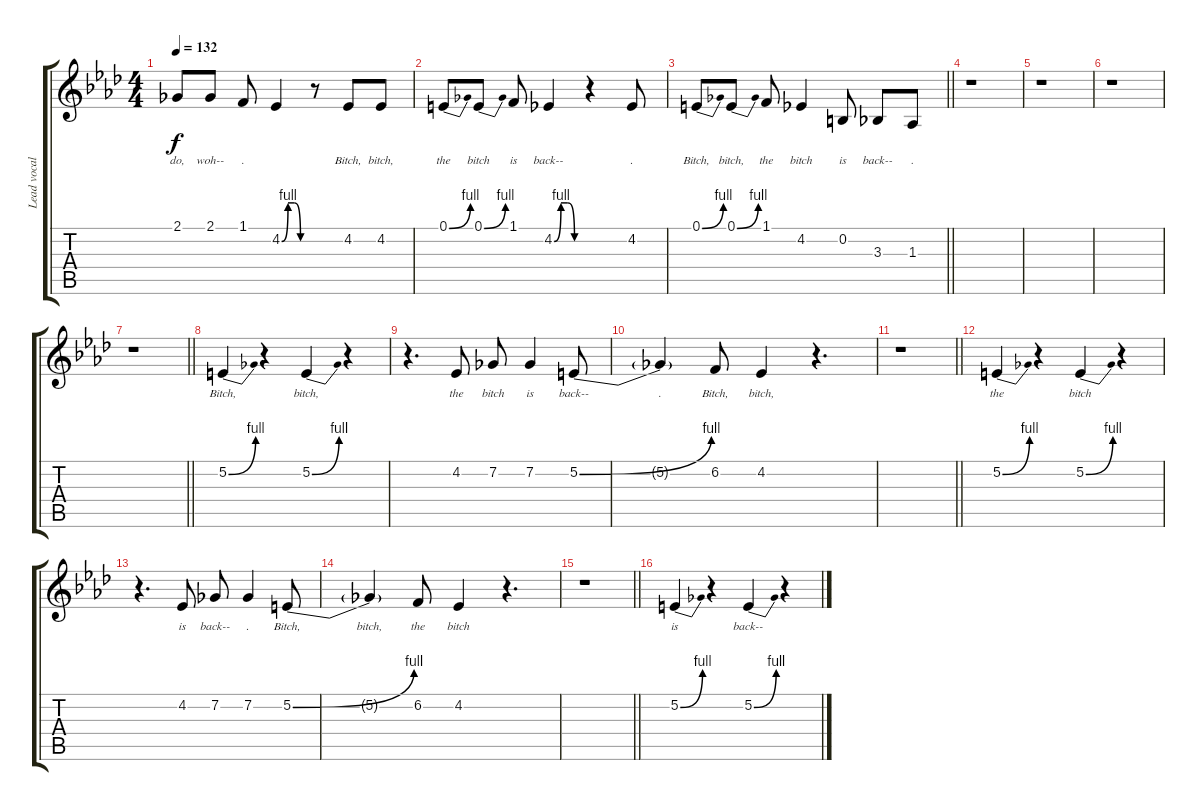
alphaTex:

\track ("Lead vocal - Elton John" "Lead vocal") {instrument altosax}
\staff {score tabs}
\tuning (E4 B3 G3 D3 A2 E2) {hide}
\ts (4 4)
\tempo 132
\clef g2
\ks ab
2.1.8{lyrics (0 "do,") lyrics (1 "") lyrics (2 "") lyrics (3 "") lyrics (4 "") dy f} 2.1.8{lyrics (0 "woh--") lyrics (1 "") lyrics (2 "") lyrics (3 "") lyrics (4 "")} 1.1.8{lyrics (0 ".") lyrics (1 "") lyrics (2 "") lyrics (3 "") lyrics (4 "")} 4.2{be (custom 0 0 15 4 30 4 45 0 60 0)}.4{lyrics (0 "") lyrics (1 "") lyrics (2 "") lyrics (3 "") lyrics (4 "")} r.8 4.2.8{lyrics (0 "Bitch,") lyrics (1 "") lyrics (2 "") lyrics (3 "") lyrics (4 "")} 4.2.8{lyrics (0 "bitch,") lyrics (1 "") lyrics (2 "") lyrics (3 "") lyrics (4 "")} |
0.1{be (bend 0 0 60 4)}.8{lyrics (0 "the") lyrics (1 "") lyrics (2 "") lyrics (3 "") lyrics (4 "")} 0.1{be (bend 0 0 60 4)}.8{lyrics (0 "bitch") lyrics (1 "") lyrics (2 "") lyrics (3 "") lyrics (4 "")} 1.1.8{lyrics (0 "is") lyrics (1 "") lyrics (2 "") lyrics (3 "") lyrics (4 "")} 4.2{be (custom 0 0 15 4 30 4 45 0 60 0)}.4{lyrics (0 "back--") lyrics (1 "") lyrics (2 "") lyrics (3 "") lyrics (4 "")} r.4 4.2.8{lyrics (0 ".") lyrics (1 "") lyrics (2 "") lyrics (3 "") lyrics (4 "")} |
\barLineRight lightlight
0.1{be (bend 0 0 60 4)}.8{lyrics (0 "Bitch,") lyrics (1 "") lyrics (2 "") lyrics (3 "") lyrics (4 "")} 0.1{be (bend 0 0 60 4)}.8{lyrics (0 "bitch,") lyrics (1 "") lyrics (2 "") lyrics (3 "") lyrics (4 "")} 1.1.8{lyrics (0 "the") lyrics (1 "") lyrics (2 "") lyrics (3 "") lyrics (4 "")} 4.2.4{lyrics (0 "bitch") lyrics (1 "") lyrics (2 "") lyrics (3 "") lyrics (4 "")} 0.2.8{lyrics (0 "is") lyrics (1 "") lyrics (2 "") lyrics (3 "") lyrics (4 "")} 3.3.8{lyrics (0 "back--") lyrics (1 "") lyrics (2 "") lyrics (3 "") lyrics (4 "")} 1.3.8{lyrics (0 ".") lyrics (1 "") lyrics (2 "") lyrics (3 "") lyrics (4 "")} |
r.1 |
r.1 |
r.1 |
\barLineRight lightlight
r.1 |
5.2{be (bend 0 0 60 4)}.4{lyrics (0 "Bitch,") lyrics (1 "") lyrics (2 "") lyrics (3 "") lyrics (4 "")} r.4 5.2{be (bend 0 0 60 4)}.4{lyrics (0 "bitch,") lyrics (1 "") lyrics (2 "") lyrics (3 "") lyrics (4 "")} r.4 |
r.4{d} 4.2.8{lyrics (0 "the") lyrics (1 "") lyrics (2 "") lyrics (3 "") lyrics (4 "")} 7.2.8{lyrics (0 "bitch") lyrics (1 "") lyrics (2 "") lyrics (3 "") lyrics (4 "")} 7.2.4{lyrics (0 "is") lyrics (1 "") lyrics (2 "") lyrics (3 "") lyrics (4 "")} 5.2{be (bend 0 0 60 4)}.8{lyrics (0 "back--") lyrics (1 "") lyrics (2 "") lyrics (3 "") lyrics (4 "")} |
5.2{t}.4{lyrics (0 ".") lyrics (1 "") lyrics (2 "") lyrics (3 "") lyrics (4 "")} 6.2.8{lyrics (0 "Bitch,") lyrics (1 "") lyrics (2 "") lyrics (3 "") lyrics (4 "")} 4.2.4{lyrics (0 "bitch,") lyrics (1 "") lyrics (2 "") lyrics (3 "") lyrics (4 "")} r.4{d} |
\barLineRight lightlight
r.1 |
5.2{be (bend 0 0 60 4)}.4{lyrics (0 "the") lyrics (1 "") lyrics (2 "") lyrics (3 "") lyrics (4 "")} r.4 5.2{be (bend 0 0 60 4)}.4{lyrics (0 "bitch") lyrics (1 "") lyrics (2 "") lyrics (3 "") lyrics (4 "")} r.4 |
r.4{d} 4.2.8{lyrics (0 "is") lyrics (1 "") lyrics (2 "") lyrics (3 "") lyrics (4 "")} 7.2.8{lyrics (0 "back--") lyrics (1 "") lyrics (2 "") lyrics (3 "") lyrics (4 "")} 7.2.4{lyrics (0 ".") lyrics (1 "") lyrics (2 "") lyrics (3 "") lyrics (4 "")} 5.2{be (bend 0 0 60 4)}.8{lyrics (0 "Bitch,") lyrics (1 "") lyrics (2 "") lyrics (3 "") lyrics (4 "")} |
5.2{t}.4{lyrics (0 "bitch,") lyrics (1 "") lyrics (2 "") lyrics (3 "") lyrics (4 "")} 6.2.8{lyrics (0 "the") lyrics (1 "") lyrics (2 "") lyrics (3 "") lyrics (4 "")} 4.2.4{lyrics (0 "bitch") lyrics (1 "") lyrics (2 "") lyrics (3 "") lyrics (4 "")} r.4{d} |
\barLineRight lightlight
r.1 |
5.2{be (bend 0 0 60 4)}.4{lyrics (0 "is") lyrics (1 "") lyrics (2 "") lyrics (3 "") lyrics (4 "")} r.4 5.2{be (bend 0 0 60 4)}.4{lyrics (0 "back--") lyrics (1 "") lyrics (2 "") lyrics (3 "") lyrics (4 "")} r.4
